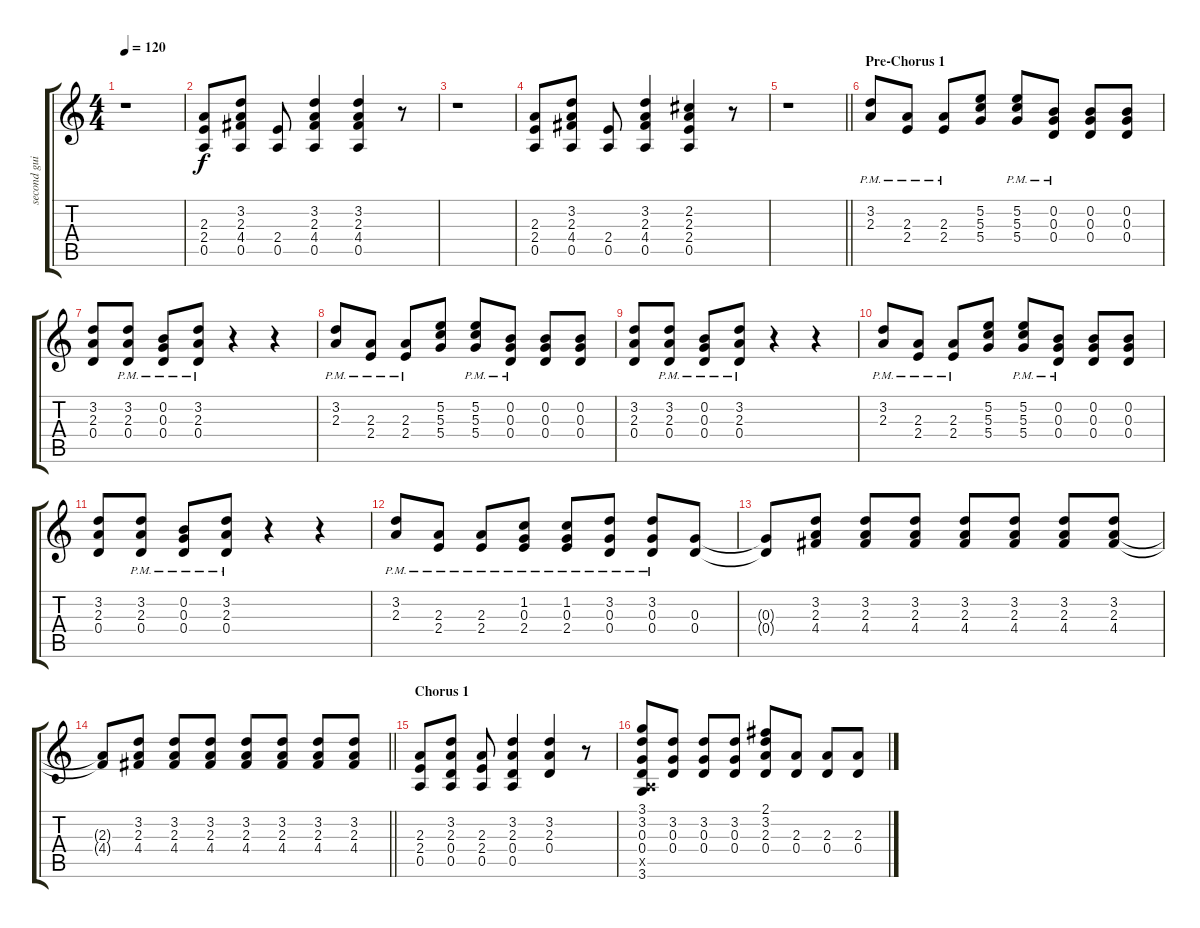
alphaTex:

\track ("second guitar (Malcom Young)" "second gui") {instrument distortionguitar}
\staff {score tabs}
\tuning (E4 B3 G3 D3 A2 E2) {hide}
\ts (4 4)
\tempo 120
\clef g2
\ks c
r.1{dy f} |
(2.3 2.4 0.5).8 (3.2 2.3 4.4 0.5).8 (2.4 0.5).8 (3.2 2.3 4.4 0.5).4 (3.2 2.3 4.4 0.5).4 r.8 |
r.1 |
(2.3 2.4 0.5).8 (3.2 2.3 4.4 0.5).8 (2.4 0.5).8 (3.2 2.3 4.4 0.5).4 (2.2 2.3 2.4 0.5).4 r.8 |
\barLineRight lightlight
r.1 |
\section ("" "Pre-Chorus 1")
(3.2 2.3{pm}).8 (2.3{pm} 2.4).8 (2.3{pm} 2.4).8 (5.2 5.3 5.4).8 (5.2 5.3{pm} 5.4).8 (0.2 0.3{pm} 0.4).8 (0.2 0.3 0.4).8 (0.2 0.3 0.4).8 |
(3.2 2.3 0.4).8 (3.2 2.3{pm} 0.4).8 (0.2 0.3{pm} 0.4).8 (3.2 2.3{pm} 0.4).8 r.4 r.4 |
(3.2 2.3{pm}).8 (2.3{pm} 2.4).8 (2.3{pm} 2.4).8 (5.2 5.3 5.4).8 (5.2 5.3{pm} 5.4).8 (0.2 0.3{pm} 0.4).8 (0.2 0.3 0.4).8 (0.2 0.3 0.4).8 |
(3.2 2.3 0.4).8 (3.2 2.3{pm} 0.4).8 (0.2 0.3{pm} 0.4).8 (3.2 2.3{pm} 0.4).8 r.4 r.4 |
(3.2 2.3{pm}).8 (2.3{pm} 2.4).8 (2.3{pm} 2.4).8 (5.2 5.3 5.4).8 (5.2 5.3{pm} 5.4).8 (0.2 0.3{pm} 0.4).8 (0.2 0.3 0.4).8 (0.2 0.3 0.4).8 |
(3.2 2.3 0.4).8 (3.2 2.3{pm} 0.4).8 (0.2 0.3{pm} 0.4).8 (3.2 2.3{pm} 0.4).8 r.4 r.4 |
(3.2 2.3{pm}).8 (2.3{pm} 2.4).8 (2.3{pm} 2.4).8 (1.2 0.3{pm} 2.4).8 (1.2 0.3{pm} 2.4).8 (3.2 0.3{pm} 0.4).8 (3.2 0.3{pm} 0.4).8 (0.3 0.4).8 |
(0.3{t} 0.4{t}).8 (3.2 2.3 4.4).8 (3.2 2.3 4.4).8 (3.2 2.3 4.4).8 (3.2 2.3 4.4).8 (3.2 2.3 4.4).8 (3.2 2.3 4.4).8 (3.2 2.3 4.4).8 |
\barLineRight lightlight
(2.3{t} 4.4{t}).8 (3.2 2.3 4.4).8 (3.2 2.3 4.4).8 (3.2 2.3 4.4).8 (3.2 2.3 4.4).8 (3.2 2.3 4.4).8 (3.2 2.3 4.4).8 (3.2 2.3 4.4).8 |
\section ("" "Chorus 1")
(2.3 2.4 0.5).8 (3.2 2.3 0.4 0.5).8 (2.3 2.4 0.5).8 (3.2 2.3 0.4 0.5).4 (3.2 2.3 0.4).4 r.8 |
(3.1 3.2 0.3 0.4 0.5{x} 3.6).8 (3.2 0.3 0.4).8 (3.2 0.3 0.4).8 (3.2 0.3 0.4).8 (2.1 3.2 2.3 0.4).8 (2.3 0.4).8 (2.3 0.4).8 (2.3 0.4).8
